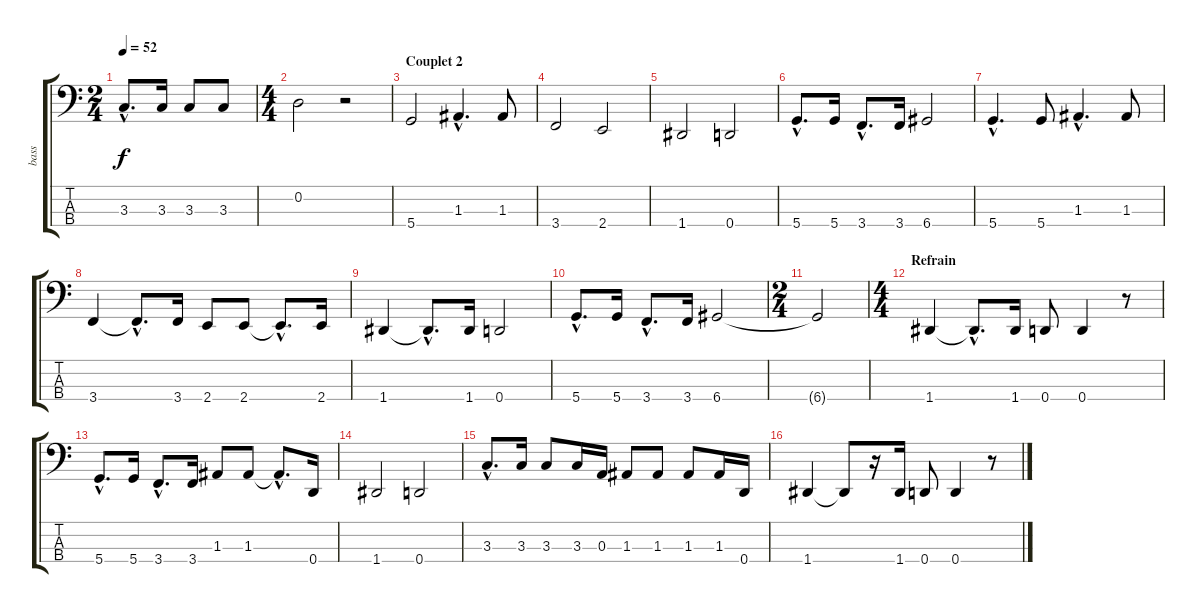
\track ("bass" "bass") {instrument electricbassfinger}
\staff {score tabs}
\tuning (G2 D2 A1 D1) {hide}
\ts (2 4)
\tempo 52
\clef f4
\ks c
3.3{hac}.8{d dy f} 3.3.16 3.3.8 3.3.8 |
\ts (4 4)
0.2.2 r.2 |
\section ("" "Couplet 2")
5.4.2 1.3{hac}.4{d} 1.3.8 |
3.4.2 2.4.2 |
1.4.2 0.4.2 |
5.4{hac}.8{d} 5.4.16 3.4{hac}.8{d} 3.4.16 6.4.2 |
5.4{hac}.4{d} 5.4.8 1.3{hac}.4{d} 1.3.8 |
3.4.4 3.4{hac t}.8{d} 3.4.16 2.4.8 2.4.8 2.4{hac t}.8{d} 2.4.16 |
1.4.4 1.4{hac t}.8{d} 1.4.16 0.4.2 |
5.4{hac}.8{d} 5.4.16 3.4{hac}.8{d} 3.4.16 6.4.2 |
\ts (2 4)
6.4{t}.2 |
\ts (4 4)
\section ("" "Refrain")
1.4.4 1.4{hac t}.8{d} 1.4.16 0.4.8 0.4.4 r.8 |
5.4{hac}.8{d} 5.4.16 3.4{hac}.8{d} 3.4.16 1.3.8 1.3.8 1.3{hac t}.8{d} 0.4.16 |
1.4.2 0.4.2 |
3.3{hac}.8{d} 3.3.16 3.3.8 3.3.16 0.3.16 1.3.8 1.3.8 1.3.8 1.3.16 0.4.16 |
1.4.4 1.4{t}.8 r.16 1.4.16 0.4.8 0.4.4 r.8
